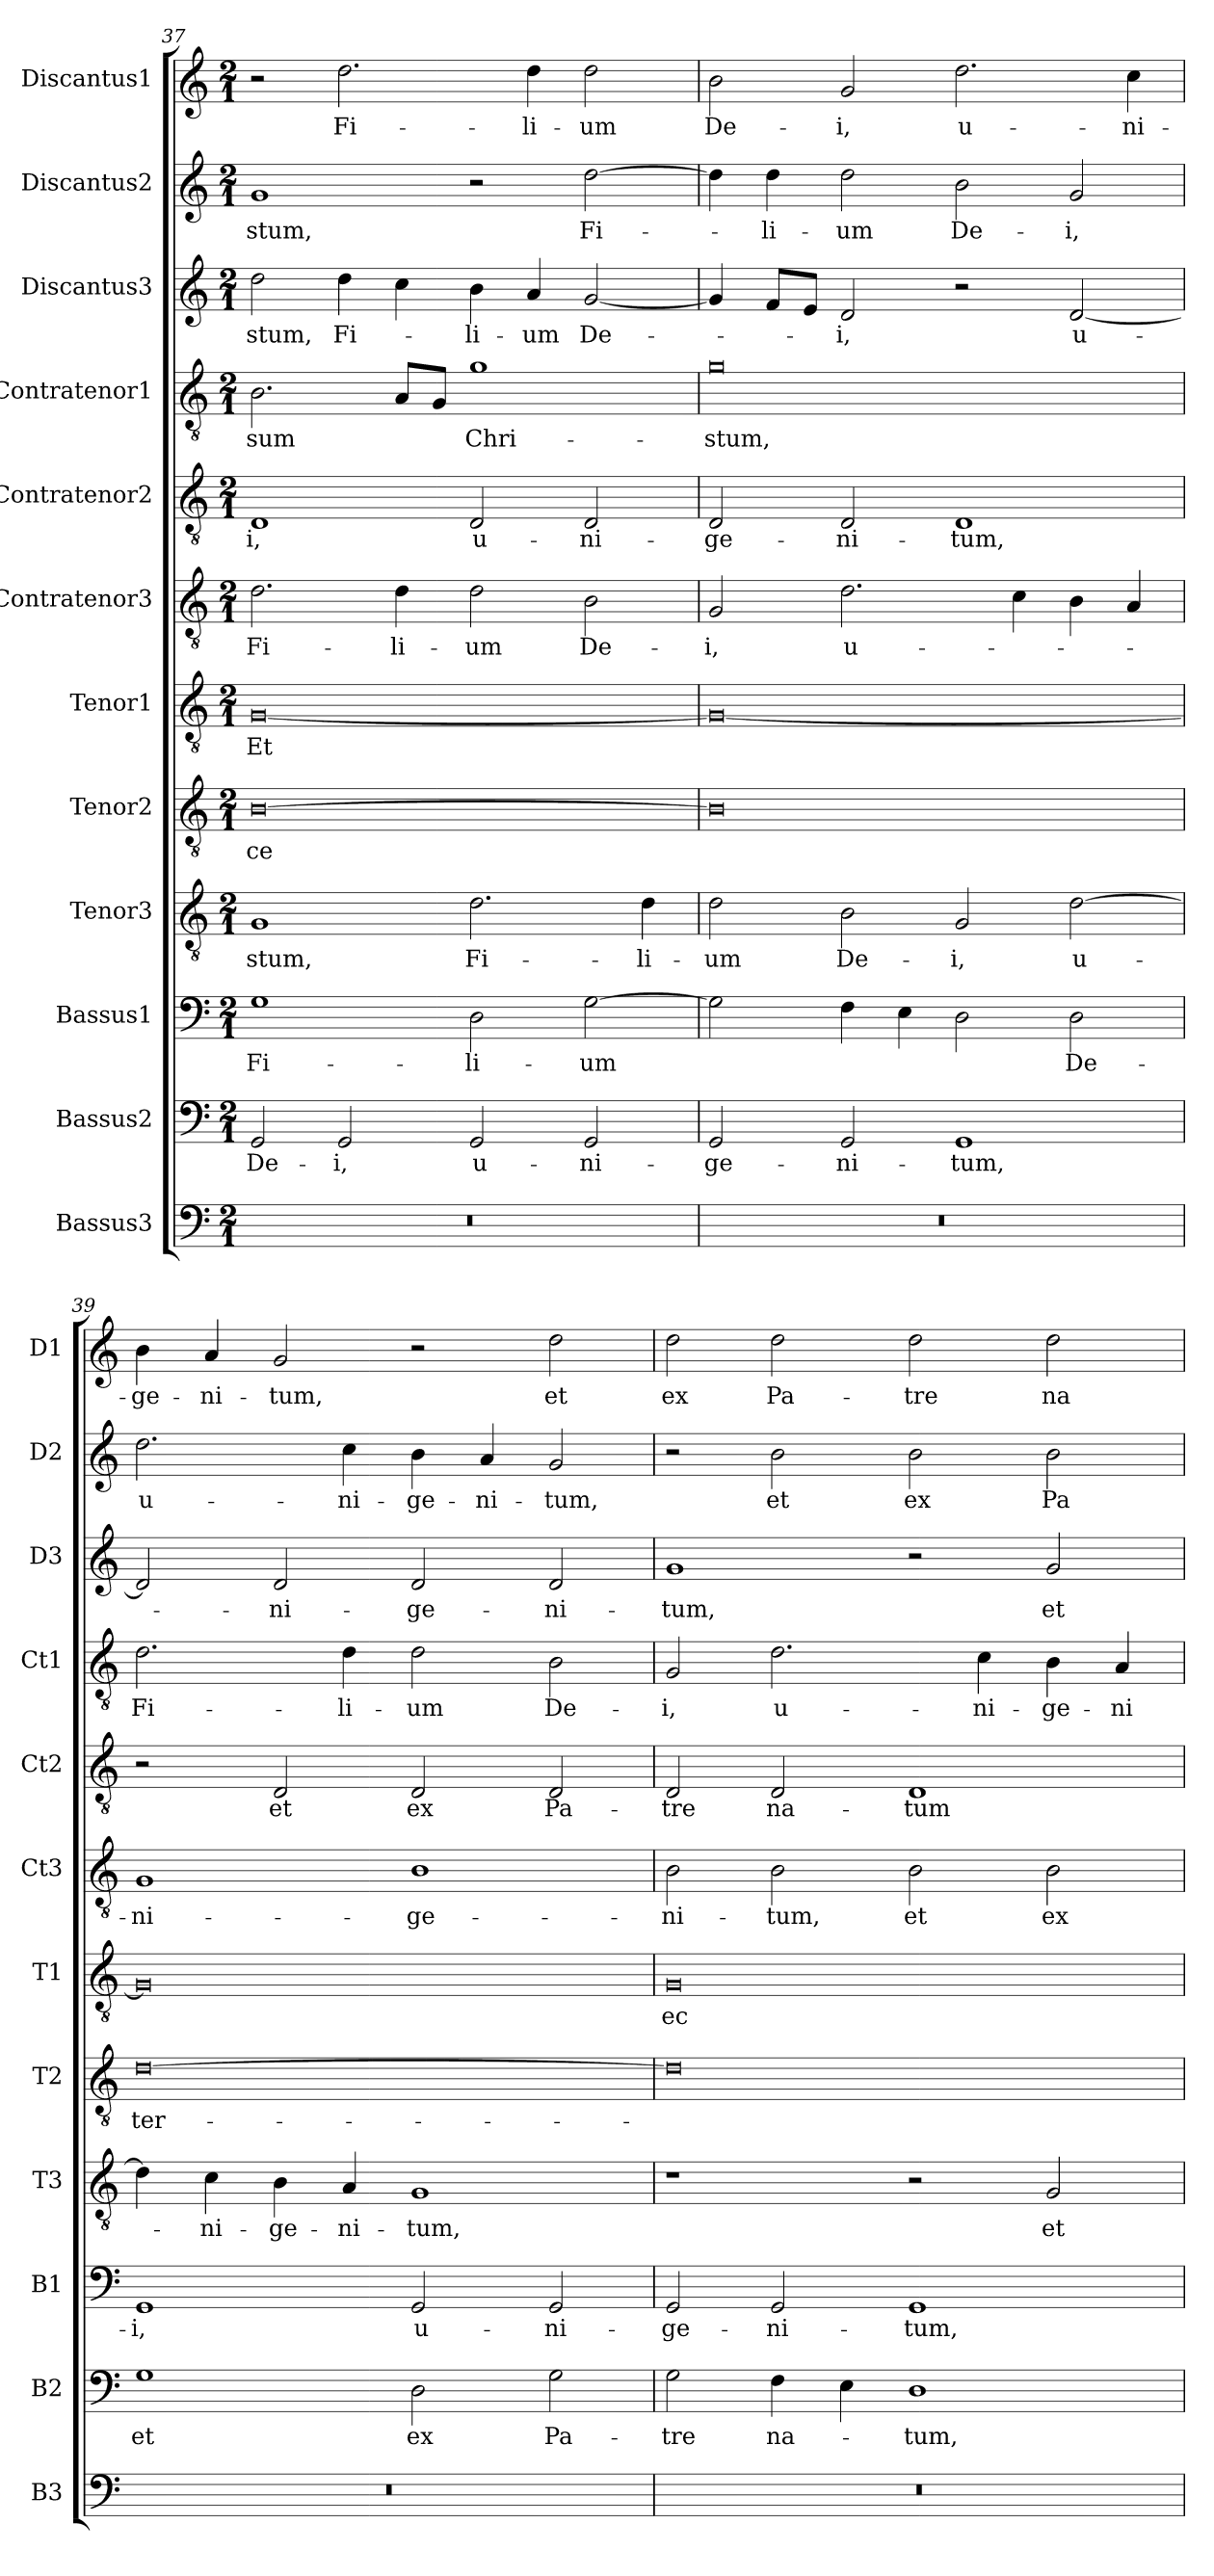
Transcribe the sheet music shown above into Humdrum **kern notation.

**kern	**kern	**text	**kern	**text	**kern	**text	**kern	**text	**kern	**text	**kern	**text	**kern	**text	**kern	**text	**kern	**text	**kern	**text	**kern	**text
*part12	*part11	*part11	*part10	*part10	*part9	*part9	*part8	*part8	*part7	*part7	*part6	*part6	*part5	*part5	*part4	*part4	*part3	*part3	*part2	*part2	*part1	*part1
*staff12	*staff11	*staff11	*staff10	*staff10	*staff9	*staff9	*staff8	*staff8	*staff7	*staff7	*staff6	*staff6	*staff5	*staff5	*staff4	*staff4	*staff3	*staff3	*staff2	*staff2	*staff1	*staff1
*I"Bassus3	*I"Bassus2	*	*I"Bassus1	*	*I"Tenor3	*	*I"Tenor2	*	*I"Tenor1	*	*I"Contratenor3	*	*I"Contratenor2	*	*I"Contratenor1	*	*I"Discantus3	*	*I"Discantus2	*	*I"Discantus1	*
*I'B3	*I'B2	*	*I'B1	*	*I'T3	*	*I'T2	*	*I'T1	*	*I'Ct3	*	*I'Ct2	*	*I'Ct1	*	*I'D3	*	*I'D2	*	*I'D1	*
*clefF4	*clefF4	*	*clefF4	*	*clefGv2	*	*clefGv2	*	*clefGv2	*	*clefGv2	*	*clefGv2	*	*clefGv2	*	*clefG2	*	*clefG2	*	*clefG2	*
*k[]	*k[]	*	*k[]	*	*k[]	*	*k[]	*	*k[]	*	*k[]	*	*k[]	*	*k[]	*	*k[]	*	*k[]	*	*k[]	*
*M2/1	*M2/1	*	*M2/1	*	*M2/1	*	*M2/1	*	*M2/1	*	*M2/1	*	*M2/1	*	*M2/1	*	*M2/1	*	*M2/1	*	*M2/1	*
=37	=37	=37	=37	=37	=37	=37	=37	=37	=37	=37	=37	=37	=37	=37	=37	=37	=37	=37	=37	=37	=37	=37
0r	2GG/	De-	1G\	Fi-	1G/	-stum,	[0B\	-ce	[0G/	Et	2.d\	Fi-	1D/	-i,	2.B\	-sum	2dd\	-stum,	1g/	-stum,	2r	.
.	2GG/	-i,	.	.	.	.	.	.	.	.	.	.	.	.	.	.	4dd\	Fi-	.	.	2.dd\	Fi-
.	.	.	.	.	.	.	.	.	.	.	4d\	-li-	.	.	8A/L	.	4cc\	.	.	.	.	.
.	.	.	.	.	.	.	.	.	.	.	.	.	.	.	8G/J	.	.	.	.	.	.	.
.	2GG/	u-	2D\	-li-	2.d\	Fi-	.	.	.	.	2d\	-um	2D/	u-	1g\	Chri-	4b\	-li-	2r	.	.	.
.	.	.	.	.	.	.	.	.	.	.	.	.	.	.	.	.	4a/	-um	.	.	4dd\	-li-
.	2GG/	-ni-	[2G\	-um	.	.	.	.	.	.	2B\	De-	2D/	-ni-	.	.	[2g/	De-	[2dd\	Fi-	2dd\	-um
.	.	.	.	.	4d\	-li-	.	.	.	.	.	.	.	.	.	.	.	.	.	.	.	.
=38	=38	=38	=38	=38	=38	=38	=38	=38	=38	=38	=38	=38	=38	=38	=38	=38	=38	=38	=38	=38	=38	=38
0r	2GG/	-ge-	2G\]	.	2d\	-um	0B\]	.	0G/_	.	2G/	-i,	2D/	-ge-	0g\	-stum,	4g/]	.	4dd\]	.	2b\	De-
.	.	.	.	.	.	.	.	.	.	.	.	.	.	.	.	.	8f/L	.	4dd\	-li-	.	.
.	.	.	.	.	.	.	.	.	.	.	.	.	.	.	.	.	8e/J	.	.	.	.	.
.	2GG/	-ni-	4F\	.	2B\	De-	.	.	.	.	2.d\	u-	2D/	-ni-	.	.	2d/	-i,	2dd\	-um	2g/	-i,
.	.	.	4E\	.	.	.	.	.	.	.	.	.	.	.	.	.	.	.	.	.	.	.
.	1GG/	-tum,	2D\	.	2G/	-i,	.	.	.	.	.	.	1D/	-tum,	.	.	2r	.	2b\	De-	2.dd\	u-
.	.	.	.	.	.	.	.	.	.	.	4c\	.	.	.	.	.	.	.	.	.	.	.
.	.	.	2D\	De-	[2d\	u-	.	.	.	.	4B\	.	.	.	.	.	[2d/	u-	2g/	-i,	.	.
.	.	.	.	.	.	.	.	.	.	.	4A/	.	.	.	.	.	.	.	.	.	4cc\	-ni-
=39	=39	=39	=39	=39	=39	=39	=39	=39	=39	=39	=39	=39	=39	=39	=39	=39	=39	=39	=39	=39	=39	=39
0r	1G\	et	1GG/	-i,	4d\]	.	[0d\	ter-	0G/]	.	1G/	-ni-	2r	.	2.d\	Fi-	2d/]	.	2.dd\	u-	4b\	-ge-
.	.	.	.	.	4c\	-ni-	.	.	.	.	.	.	.	.	.	.	.	.	.	.	4a/	-ni-
.	.	.	.	.	4B\	-ge-	.	.	.	.	.	.	2D/	et	.	.	2d/	-ni-	.	.	2g/	-tum,
.	.	.	.	.	4A/	-ni-	.	.	.	.	.	.	.	.	4d\	-li-	.	.	4cc\	-ni-	.	.
.	2D\	ex	2GG/	u-	1G/	-tum,	.	.	.	.	1B\	-ge-	2D/	ex	2d\	-um	2d/	-ge-	4b\	-ge-	2r	.
.	.	.	.	.	.	.	.	.	.	.	.	.	.	.	.	.	.	.	4a/	-ni-	.	.
.	2G\	Pa-	2GG/	-ni-	.	.	.	.	.	.	.	.	2D/	Pa-	2B\	De-	2d/	-ni-	2g/	-tum,	2dd\	et
=40	=40	=40	=40	=40	=40	=40	=40	=40	=40	=40	=40	=40	=40	=40	=40	=40	=40	=40	=40	=40	=40	=40
0r	2G\	-tre	2GG/	-ge-	1r	.	0d\]	.	0G/	ec-	2B\	-ni-	2D/	-tre	2G/	-i,	1g/	-tum,	2r	.	2dd\	ex
.	4F\	na-	2GG/	-ni-	.	.	.	.	.	.	2B\	-tum,	2D/	na-	2.d\	u-	.	.	2b\	et	2dd\	Pa-
.	4E\	.	.	.	.	.	.	.	.	.	.	.	.	.	.	.	.	.	.	.	.	.
.	1D\	-tum,	1GG/	-tum,	2r	.	.	.	.	.	2B\	et	1D/	-tum	.	.	2r	.	2b\	ex	2dd\	-tre
.	.	.	.	.	.	.	.	.	.	.	.	.	.	.	4c\	-ni-	.	.	.	.	.	.
.	.	.	.	.	2G/	et	.	.	.	.	2B\	ex	.	.	4B\	-ge-	2g/	et	2b\	Pa-	2dd\	na-
.	.	.	.	.	.	.	.	.	.	.	.	.	.	.	4A/	-ni-	.	.	.	.	.	.
=	=	=	=	=	=	=	=	=	=	=	=	=	=	=	=	=	=	=	=	=	=	=
*-	*-	*-	*-	*-	*-	*-	*-	*-	*-	*-	*-	*-	*-	*-	*-	*-	*-	*-	*-	*-	*-	*-
